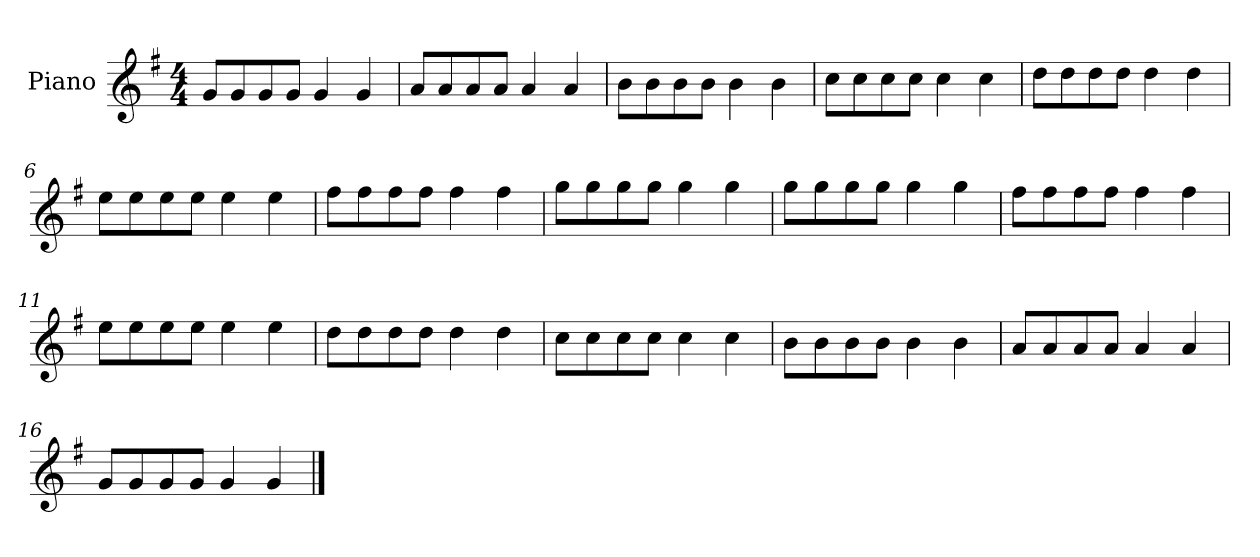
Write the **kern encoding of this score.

**kern
*part1
*staff1
*I"Piano
*I'Pno.
*clefG2
*k[f#]
*M4/4
=1
8g/L
8g/
8g/
8g/J
4g/
4g/
=2
8a/L
8a/
8a/
8a/J
4a/
4a/
=3
8b\L
8b\
8b\
8b\J
4b\
4b\
=4
8cc\L
8cc\
8cc\
8cc\J
4cc\
4cc\
!!LO:LB:g=z
=5
8dd\L
8dd\
8dd\
8dd\J
4dd\
4dd\
=6
8ee\L
8ee\
8ee\
8ee\J
4ee\
4ee\
=7
8ff#\L
8ff#\
8ff#\
8ff#\J
4ff#\
4ff#\
=8
8gg\L
8gg\
8gg\
8gg\J
4gg\
4gg\
!!LO:LB:g=z
=9
8gg\L
8gg\
8gg\
8gg\J
4gg\
4gg\
=10
8ff#\L
8ff#\
8ff#\
8ff#\J
4ff#\
4ff#\
=11
8ee\L
8ee\
8ee\
8ee\J
4ee\
4ee\
=12
8dd\L
8dd\
8dd\
8dd\J
4dd\
4dd\
!!LO:LB:g=z
=13
8cc\L
8cc\
8cc\
8cc\J
4cc\
4cc\
=14
8b\L
8b\
8b\
8b\J
4b\
4b\
=15
8a/L
8a/
8a/
8a/J
4a/
4a/
=16
8g/L
8g/
8g/
8g/J
4g/
4g/
==
*-
